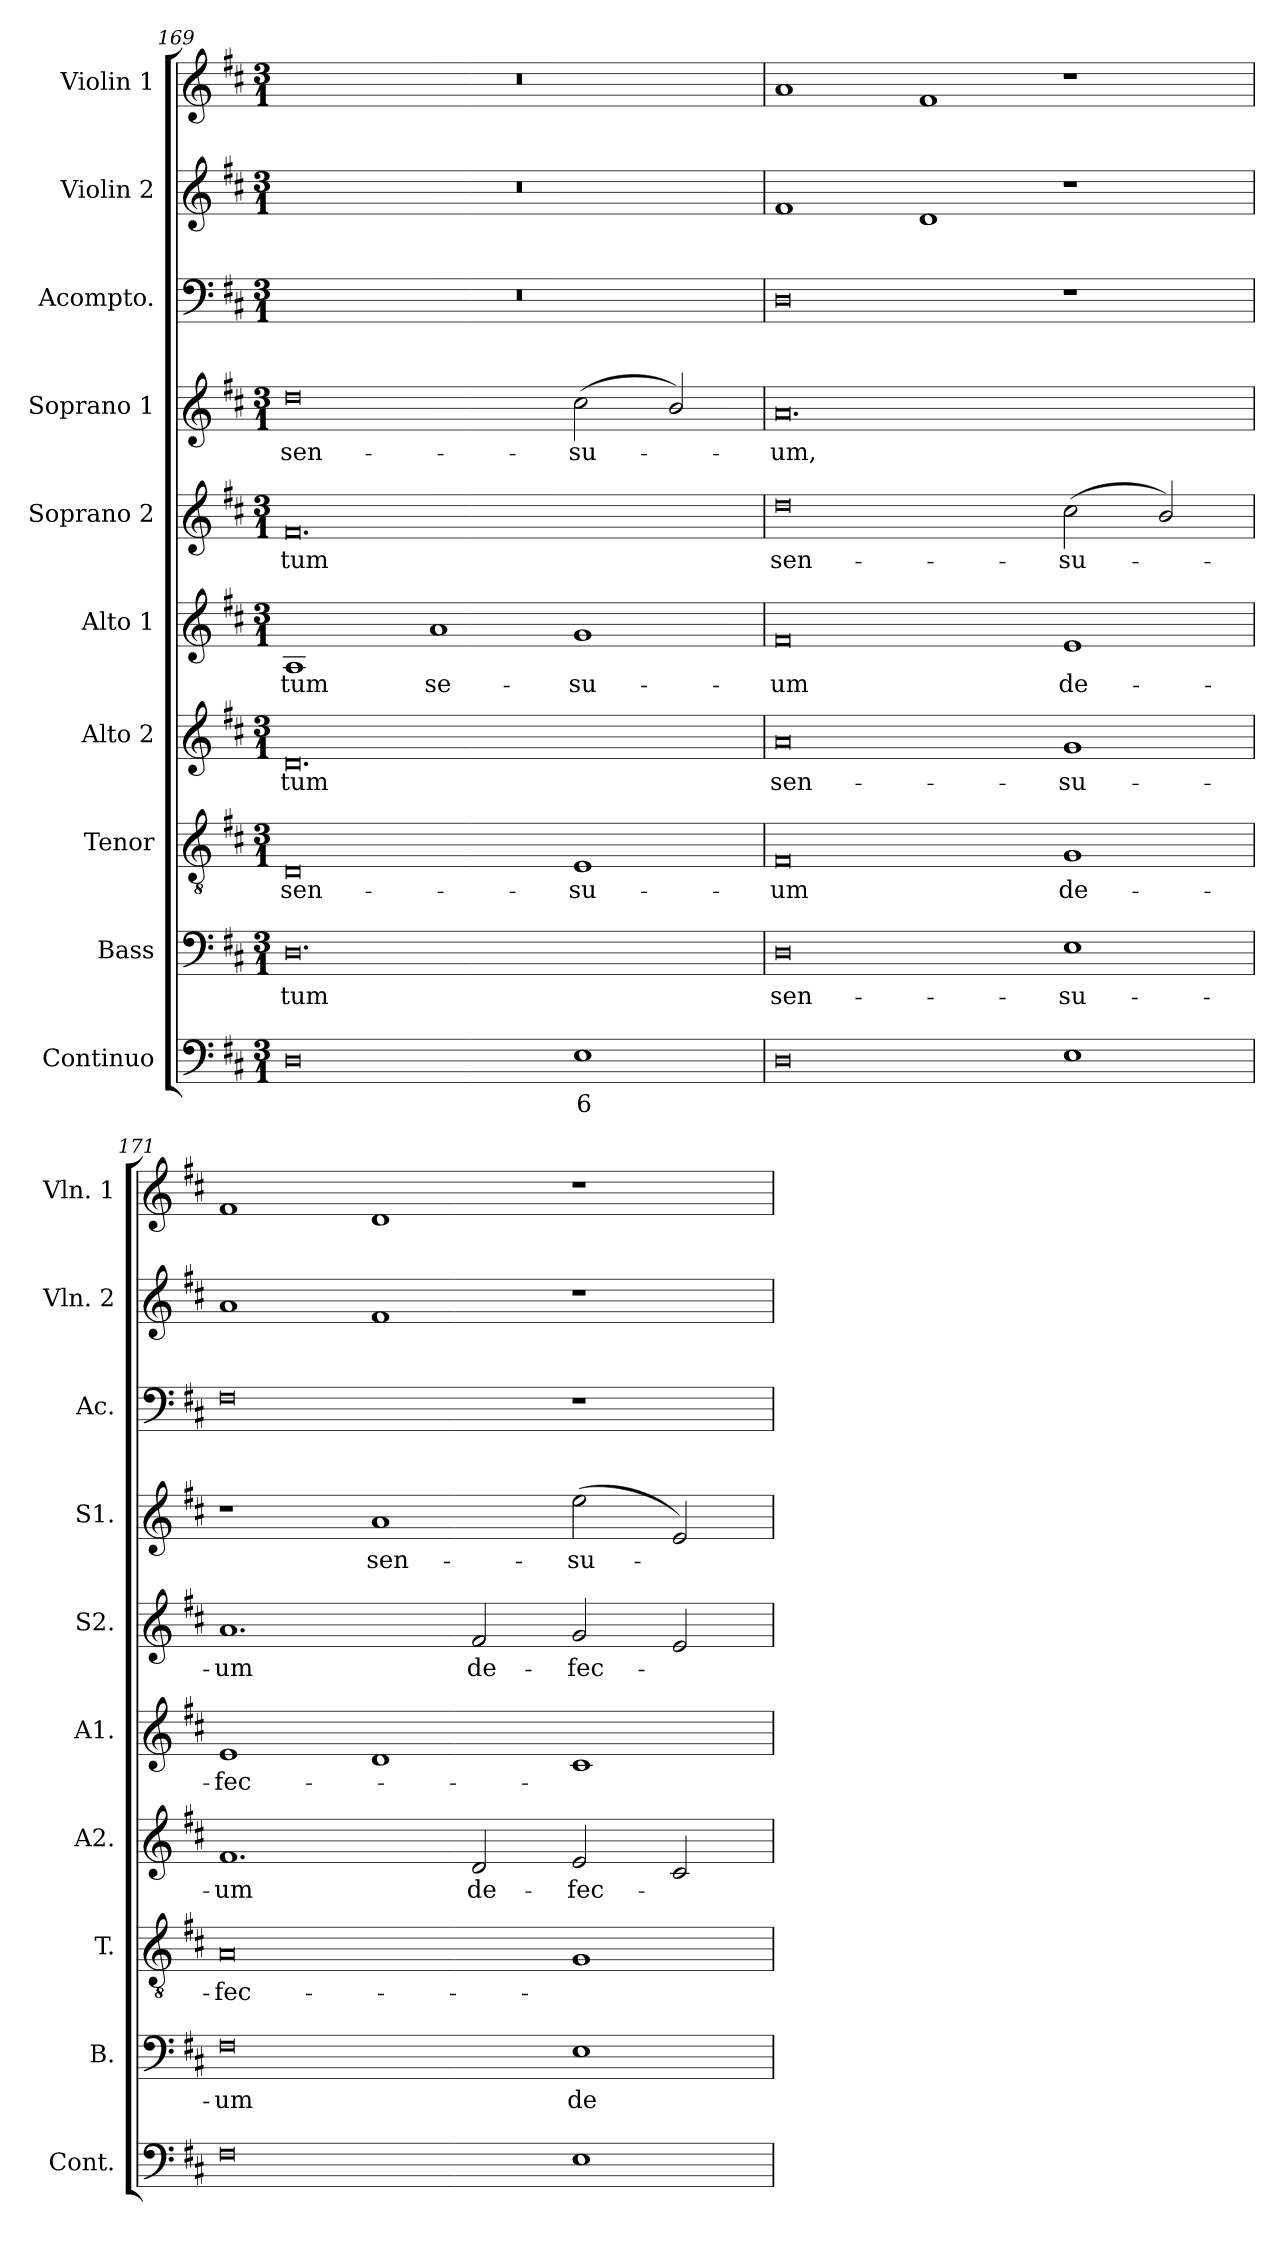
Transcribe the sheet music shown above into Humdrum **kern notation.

**kern	**text	**kern	**text	**kern	**text	**kern	**text	**kern	**text	**kern	**text	**kern	**text	**kern	**kern	**kern
*part10	*part10	*part9	*part9	*part8	*part8	*part7	*part7	*part6	*part6	*part5	*part5	*part4	*part4	*part3	*part2	*part1
*staff10	*staff10	*staff9	*staff9	*staff8	*staff8	*staff7	*staff7	*staff6	*staff6	*staff5	*staff5	*staff4	*staff4	*staff3	*staff2	*staff1
*I"Continuo	*	*I"Bass	*	*I"Tenor	*	*I"Alto 2	*	*I"Alto 1	*	*I"Soprano 2	*	*I"Soprano 1	*	*I"Acompto.	*I"Violin 2	*I"Violin 1
*I'Cont.	*	*I'B.	*	*I'T.	*	*I'A2.	*	*I'A1.	*	*I'S2.	*	*I'S1.	*	*I'Ac.	*I'Vln. 2	*I'Vln. 1
*clefF4	*	*clefF4	*	*clefGv2	*	*clefG2	*	*clefG2	*	*clefG2	*	*clefG2	*	*clefF4	*clefG2	*clefG2
*	*	*	*	*ITrd7c12	*	*	*	*	*	*	*	*	*	*	*	*
*k[f#c#]	*	*k[f#c#]	*	*k[f#c#]	*	*k[f#c#]	*	*k[f#c#]	*	*k[f#c#]	*	*k[f#c#]	*	*k[f#c#]	*k[f#c#]	*k[f#c#]
*D:	*	*D:	*	*D:	*	*D:	*	*D:	*	*D:	*	*D:	*	*D:	*D:	*D:
*M3/1	*	*M3/1	*	*M3/1	*	*M3/1	*	*M3/1	*	*M3/1	*	*M3/1	*	*M3/1	*M3/1	*M3/1
=169	=169	=169	=169	=169	=169	=169	=169	=169	=169	=169	=169	=169	=169	=169	=169	=169
!	!	!	!LO:LY:b:color=#000000	!	!	!	!	!	!	!	!	!	!	!	!	!
!	!	!	!	!	!LO:LY:b:color=#000000	!	!	!	!	!	!	!	!	!	!	!
!	!	!	!	!	!	!	!LO:LY:b:color=#000000	!	!	!	!	!	!	!	!	!
!	!	!	!	!	!	!	!	!	!LO:LY:b:color=#000000	!	!	!	!	!	!	!
!	!	!	!	!	!	!	!	!	!	!	!LO:LY:b:color=#000000	!	!	!	!	!
!	!	!	!	!	!	!	!	!	!	!	!	!	!LO:LY:b:color=#000000	!LO:N:vis=1	!LO:N:vis=1	!LO:N:vis=1
0Di	.	0.Di	-tum	0DDi	sen-	0.di	-tum	1Ai	-tum	0.f#i	-tum	0ddi	sen-	0.r	0.r	0.r
!	!	!	!	!	!	!	!	!	!LO:LY:b:color=#000000	!	!	!	!	!	!	!
.	.	.	.	.	.	.	.	1ai	se-	.	.	.	.	.	.	.
!	!LO:LY:b:color=#000000	!	!	!	!	!	!	!	!	!	!	!	!	!	!	!
!	!	!	!	!	!LO:LY:b:color=#000000	!	!	!	!	!	!	!	!	!	!	!
!	!	!	!	!	!	!	!	!	!LO:LY:b:color=#000000	!	!	!	!	!	!	!
!	!	!	!	!	!	!	!	!	!	!	!	!	!LO:LY:b:color=#000000	!	!	!
1Ei	6	.	.	1EEi	-su-	.	.	1gi	-su-	.	.	(2cc#i\	-su-	.	.	.
.	.	.	.	.	.	.	.	.	.	.	.	2bi/)	.	.	.	.
!!LO:LB:g=z
=170	=170	=170	=170	=170	=170	=170	=170	=170	=170	=170	=170	=170	=170	=170	=170	=170
!	!	!	!LO:LY:b:color=#000000	!	!	!	!	!	!	!	!	!	!	!	!	!
!	!	!	!	!	!LO:LY:b:color=#000000	!	!	!	!	!	!	!	!	!	!	!
!	!	!	!	!	!	!	!LO:LY:b:color=#000000	!	!	!	!	!	!	!	!	!
!	!	!	!	!	!	!	!	!	!LO:LY:b:color=#000000	!	!	!	!	!	!	!
!	!	!	!	!	!	!	!	!	!	!	!LO:LY:b:color=#000000	!	!	!	!	!
!	!	!	!	!	!	!	!	!	!	!	!	!	!LO:LY:b:color=#000000	!	!	!
0Di	.	0Di	sen-	0FF#i	-um	0ai	sen-	0f#i	-um	0ddi	sen-	0.ai	-um,	0Di	1f#i	1ai
.	.	.	.	.	.	.	.	.	.	.	.	.	.	.	1di	1f#i
!	!	!	!LO:LY:b:color=#000000	!	!	!	!	!	!	!	!	!	!	!	!	!
!	!	!	!	!	!LO:LY:b:color=#000000	!	!	!	!	!	!	!	!	!	!	!
!	!	!	!	!	!	!	!LO:LY:b:color=#000000	!	!	!	!	!	!	!	!	!
!	!	!	!	!	!	!	!	!	!LO:LY:b:color=#000000	!	!	!	!	!	!	!
!	!	!	!	!	!	!	!	!	!	!	!LO:LY:b:color=#000000	!	!	!	!	!
1Ei	.	1Ei	-su-	1GGi	de-	1gi	-su-	1ei	de-	(2cc#i\	-su-	.	.	1r	1r	1r
.	.	.	.	.	.	.	.	.	.	2bi/)	.	.	.	.	.	.
=171	=171	=171	=171	=171	=171	=171	=171	=171	=171	=171	=171	=171	=171	=171	=171	=171
!	!	!	!LO:LY:b:color=#000000	!	!	!	!	!	!	!	!	!	!	!	!	!
!	!	!	!	!	!LO:LY:b:color=#000000	!	!	!	!	!	!	!	!	!	!	!
!	!	!	!	!	!	!	!LO:LY:b:color=#000000	!	!	!	!	!	!	!	!	!
!	!	!	!	!	!	!	!	!	!LO:LY:b:color=#000000	!	!	!	!	!	!	!
!	!	!	!	!	!	!	!	!	!	!	!LO:LY:b:color=#000000	!	!	!	!	!
0F#i	.	0F#i	-um	0AAi	-fec-	1.f#i	-um	1ei	-fec-	1.ai	-um	1r	.	0F#i	1ai	1f#i
!	!	!	!	!	!	!	!	!	!	!	!	!	!LO:LY:b:color=#000000	!	!	!
.	.	.	.	.	.	.	.	1di	.	.	.	1ai	sen-	.	1f#i	1di
!	!	!	!	!	!	!	!LO:LY:b:color=#000000	!	!	!	!	!	!	!	!	!
!	!	!	!	!	!	!	!	!	!	!	!LO:LY:b:color=#000000	!	!	!	!	!
.	.	.	.	.	.	2di/	de-	.	.	2f#i/	de-	.	.	.	.	.
!	!	!	!LO:LY:b:color=#000000	!	!	!	!	!	!	!	!	!	!	!	!	!
!	!	!	!	!	!	!	!LO:LY:b:color=#000000	!	!	!	!	!	!	!	!	!
!	!	!	!	!	!	!	!	!	!	!	!LO:LY:b:color=#000000	!	!	!	!	!
!	!	!	!	!	!	!	!	!	!	!	!	!	!LO:LY:b:color=#000000	!	!	!
1Ei	.	1Ei	de-	1GGi	.	2ei/	-fec-	1c#i	.	2gi/	-fec-	(2eei\	-su-	1r	1r	1r
.	.	.	.	.	.	2c#i/	.	.	.	2ei/	.	2ei/)	.	.	.	.
=	=	=	=	=	=	=	=	=	=	=	=	=	=	=	=	=
*-	*-	*-	*-	*-	*-	*-	*-	*-	*-	*-	*-	*-	*-	*-	*-	*-
